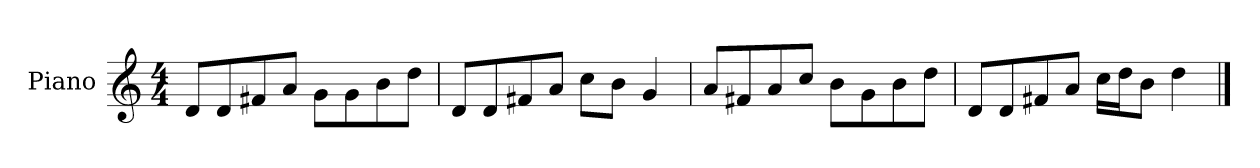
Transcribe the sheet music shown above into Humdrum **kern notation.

**kern
*part1
*staff1
*I"Piano
*I'P-no
*clefG2
*k[]
*M4/4
*MM90
=1
8d/L
8d/
8f#X/
8a/J
8g\L
8g\
8b\
8dd\J
=2
8d/L
8d/
8f#X/
8a/J
8cc\L
8b\J
4g/
=3
8a/L
8f#X/
8a/
8cc/J
8b\L
8g\
8b\
8dd\J
=4
8d/L
8d/
8f#X/
8a/J
16cc\LL
16dd\J
8b\J
4dd\
==
*-
